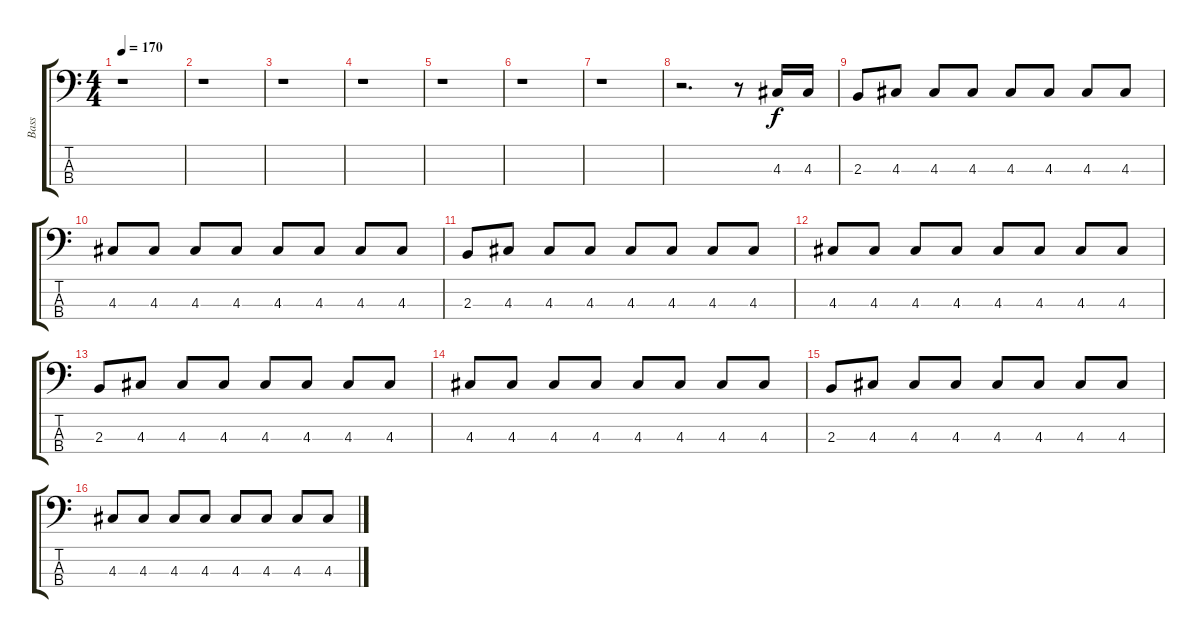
\track ("Bass" "Bass") {instrument electricbassfinger}
\staff {score tabs}
\tuning (G2 D2 A1 E1) {hide}
\ts (4 4)
\tempo 170
\clef f4
\ks c
r.1{dy f instrument electricbassfinger} |
r.1 |
r.1 |
r.1 |
r.1 |
r.1 |
r.1 |
r.2{d} r.8 4.3.16 4.3.16 |
2.3.8 4.3.8 4.3.8 4.3.8 4.3.8 4.3.8 4.3.8 4.3.8 |
4.3.8 4.3.8 4.3.8 4.3.8 4.3.8 4.3.8 4.3.8 4.3.8 |
2.3.8 4.3.8 4.3.8 4.3.8 4.3.8 4.3.8 4.3.8 4.3.8 |
4.3.8 4.3.8 4.3.8 4.3.8 4.3.8 4.3.8 4.3.8 4.3.8 |
2.3.8 4.3.8 4.3.8 4.3.8 4.3.8 4.3.8 4.3.8 4.3.8 |
4.3.8 4.3.8 4.3.8 4.3.8 4.3.8 4.3.8 4.3.8 4.3.8 |
2.3.8 4.3.8 4.3.8 4.3.8 4.3.8 4.3.8 4.3.8 4.3.8 |
4.3.8 4.3.8 4.3.8 4.3.8 4.3.8 4.3.8 4.3.8 4.3.8
